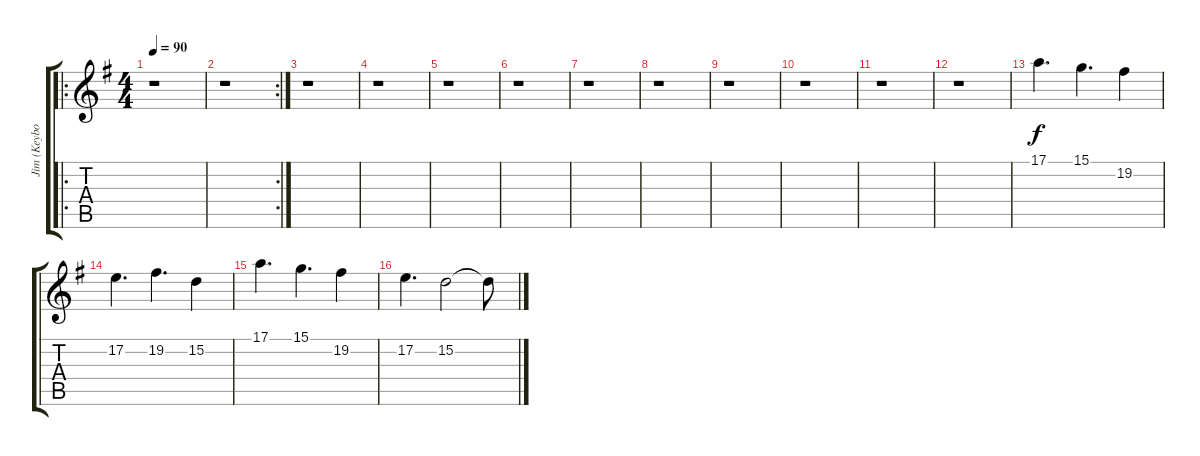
\track ("Jim (Keyboards)" "Jim (Keybo") {instrument celesta}
\staff {score tabs}
\tuning (E4 B3 G3 D3 A2 E2) {hide}
\ro
\ts (4 4)
\tempo 90
\clef g2
\ks g
r.1{dy f instrument celesta} |
\rc 2
r.1 |
r.1 |
r.1 |
r.1 |
r.1 |
r.1 |
r.1 |
r.1 |
r.1 |
r.1 |
r.1 |
17.1.4{d} 15.1.4{d} 19.2.4 |
17.2.4{d} 19.2.4{d} 15.2.4 |
17.1.4{d} 15.1.4{d} 19.2.4 |
17.2.4{d} 15.2.2 15.2{t}.8
